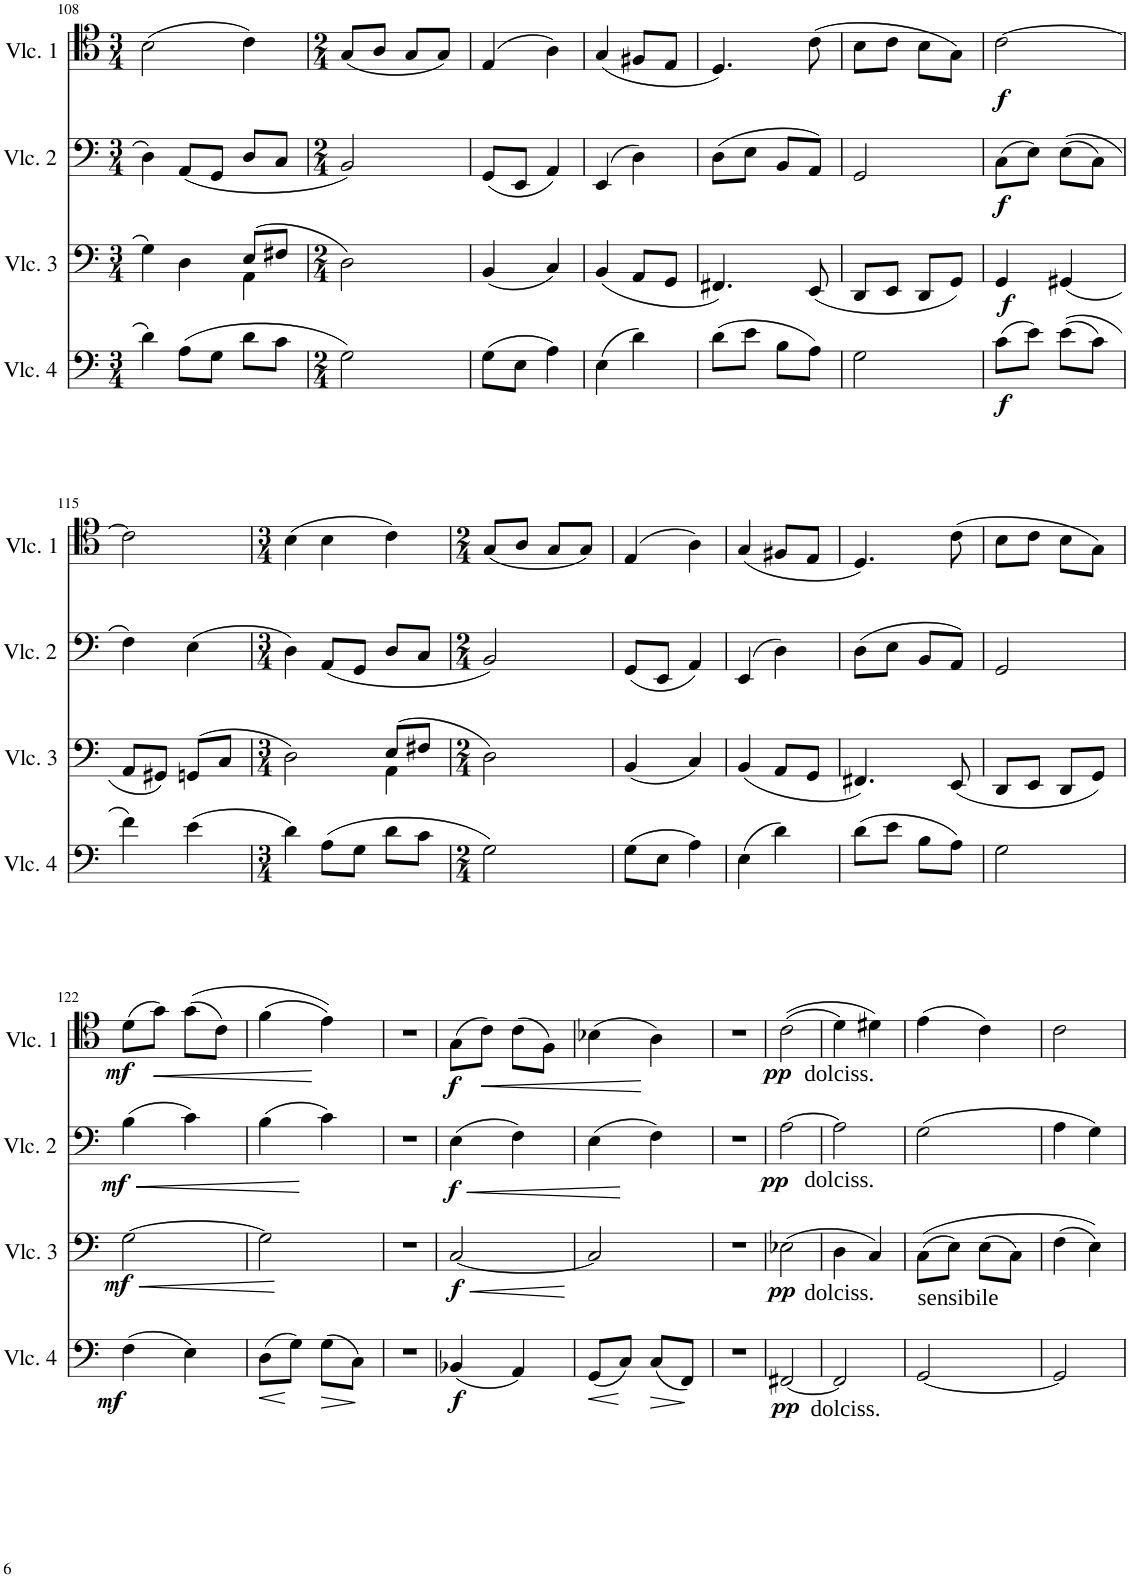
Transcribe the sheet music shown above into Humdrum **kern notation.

**kern	**dynam	**kern	**dynam	**kern	**dynam	**kern	**dynam
*part4	*part4	*part3	*part3	*part2	*part2	*part1	*part1
*staff4	*staff4	*staff3	*staff3	*staff2	*staff2	*staff1	*staff1
*I"Cello 4	*	*I"Cello 3	*	*I"Cello 2	*	*I"Cello 1	*
!!LO:PB:g=z
*clefF4	*	*clefF4	*	*clefF4	*	*clefC4	*
*k[]	*	*k[]	*	*k[]	*	*k[]	*
*M3/4	*	*M3/4	*	*M3/4	*	*M3/4	*
=108	=108	=108	=108	=108	=108	=108	=108
*	*	*^	*	*	*	*	*
4d\	.	4G\	2ryy	.	4D\	.	(2B\	.
(8A\L	.	4D\	.	.	(8AA/L	.	.	.
8G\J	.	.	.	.	8GG/J	.	.	.
8d\L	.	(8E/L	4AA\	.	8D/L	.	4c\)	.
8c\J	.	8F#X/J	.	.	8C/J	.	.	.
*	*	*v	*v	*	*	*	*	*
=109	=109	=109	=109	=109	=109	=109	=109
*M2/4	*	*M2/4	*	*M2/4	*	*M2/4	*
2G\)	.	2D\)	.	2BB/)	.	(8G/L	.
.	.	.	.	.	.	8A/J	.
.	.	.	.	.	.	8G/L	.
.	.	.	.	.	.	8G/J)	.
=110	=110	=110	=110	=110	=110	=110	=110
(8G\L	.	(4BB/	.	(8GG/L	.	(4E/	.
8E\J	.	.	.	8EE/J	.	.	.
4A\)	.	4C/)	.	4AA/)	.	4A\)	.
=111	=111	=111	=111	=111	=111	=111	=111
(4E\	.	(4BB/	.	(4EE/	.	(4G/	.
4d\)	.	8AA/L	.	4D\)	.	8F#X/L	.
.	.	8GG/J	.	.	.	8E/J	.
=112	=112	=112	=112	=112	=112	=112	=112
(8d\L	.	4.FF#X/)	.	(8D\L	.	4.D/)	.
8e\J	.	.	.	8E\J	.	.	.
8B\L	.	.	.	8BB/L	.	.	.
8A\J)	.	(8EE/	.	8AA/J)	.	(8c\	.
=113	=113	=113	=113	=113	=113	=113	=113
2G\	.	8DD/L	.	2GG/	.	8B\L	.
.	.	8EE/J	.	.	.	8c\J	.
.	.	8DD/L	.	.	.	8B\L	.
.	.	8GG/J)	.	.	.	8G\J)	.
=114	=114	=114	=114	=114	=114	=114	=114
!	!LO:DY:b	!	!LO:DY:b	!	!LO:DY:b	!	!LO:DY:b
(8c\L	f	4GG/	f	(8C\L	f	[2c\	f
8e\J)	.	.	.	8E\J)	.	.	.
((8e\L	.	(4GG#X/	.	((8E\L	.	.	.
8c\J)	.	.	.	8C\J)	.	.	.
!!LO:LB:g=z
=115	=115	=115	=115	=115	=115	=115	=115
4f\)	.	8AA/L	.	4F\)	.	2c\]	.
.	.	8GG#X/J)	.	.	.	.	.
(4e\	.	(8GGn/L	.	(4E\	.	.	.
.	.	8C/J	.	.	.	.	.
=116	=116	=116	=116	=116	=116	=116	=116
*M3/4	*	*M3/4	*	*M3/4	*	*M3/4	*
*	*	*^	*	*	*	*	*
4d\)	.	2D\)	2ryy	.	4D\)	.	(4B\	.
(8A\L	.	.	.	.	(8AA/L	.	4B\	.
8G\J	.	.	.	.	8GG/J	.	.	.
8d\L	.	(8E/L	4AA\	.	8D/L	.	4c\)	.
8c\J	.	8F#X/J	.	.	8C/J	.	.	.
*	*	*v	*v	*	*	*	*	*
=117	=117	=117	=117	=117	=117	=117	=117
*M2/4	*	*M2/4	*	*M2/4	*	*M2/4	*
2G\)	.	2D\)	.	2BB/)	.	(8G/L	.
.	.	.	.	.	.	8A/J	.
.	.	.	.	.	.	8G/L	.
.	.	.	.	.	.	8G/J)	.
=118	=118	=118	=118	=118	=118	=118	=118
(8G\L	.	(4BB/	.	(8GG/L	.	(4E/	.
8E\J	.	.	.	8EE/J	.	.	.
4A\)	.	4C/)	.	4AA/)	.	4A\)	.
=119	=119	=119	=119	=119	=119	=119	=119
(4E\	.	(4BB/	.	(4EE/	.	(4G/	.
4d\)	.	8AA/L	.	4D\)	.	8F#X/L	.
.	.	8GG/J	.	.	.	8E/J	.
=120	=120	=120	=120	=120	=120	=120	=120
(8d\L	.	4.FF#X/)	.	(8D\L	.	4.D/)	.
8e\J	.	.	.	8E\J	.	.	.
8B\L	.	.	.	8BB/L	.	.	.
8A\J)	.	(8EE/	.	8AA/J)	.	(8c\	.
=121	=121	=121	=121	=121	=121	=121	=121
2G\	.	8DD/L	.	2GG/	.	8B\L	.
.	.	8EE/J	.	.	.	8c\J	.
.	.	8DD/L	.	.	.	8B\L	.
.	.	8GG/J)	.	.	.	8G\J)	.
!!LO:LB:g=z
=122	=122	=122	=122	=122	=122	=122	=122
!	!LO:DY:b	!	!LO:HP:b	!	!LO:HP:b	!	!
!	!	!	!LO:DY:n=1:b	!	!LO:DY:n=1:b	!	!LO:DY:b
(4F\	mf	[2G\	< mf	(4B\	< mf	(8d\L	mf
!	!	!	!	!	!	!	!LO:HP:b
.	.	.	.	.	.	8g\J)	<
4E\)	.	.	.	4c\)	.	((8g\L	.
.	.	.	.	.	.	8c\J)	.
.	.	.	[	.	.	.	.
=123	=123	=123	=123	=123	=123	=123	=123
!	!LO:HP:b	!	!	!	!	!	!
(8D\L	<	2G\]	.	(4B\	.	(4f\	.
8G\J)	[	.	.	.	.	.	.
!	!LO:HP:b	!	!	!	!	!	!
(8G\L	>	.	.	4c\)	[	4e\))	[
8C\J)	]	.	.	.	.	.	.
=124	=124	=124	=124	=124	=124	=124	=124
2r	.	2r	.	2r	.	2r	.
=125	=125	=125	=125	=125	=125	=125	=125
!	!LO:DY:b	!	!LO:HP:b	!	!LO:HP:b	!	!
!	!	!	!LO:DY:n=1:b	!	!LO:DY:n=1:b	!	!LO:DY:b
(4BB-X/	f	[2C/	< f	(4E\	< f	(8G\L	f
!	!	!	!	!	!	!	!LO:HP:b
.	.	.	.	.	.	8c\J)	<
4AA/)	.	.	.	4F\)	.	(8c\L	.
.	.	.	.	.	.	8F\J)	.
.	.	.	[	.	.	.	.
=126	=126	=126	=126	=126	=126	=126	=126
!	!LO:HP:b	!	!	!	!	!	!
(8GG/L	<	2C/]	.	(4E\	.	(4B-X\	.
8C/J)	[	.	.	.	.	.	.
!	!LO:HP:b	!	!	!	!	!	!
(8C/L	>	.	.	4F\)	[	4A\)	[
8FF/J)	]	.	.	.	.	.	.
=127	=127	=127	=127	=127	=127	=127	=127
2r	.	2r	.	2r	.	2r	.
=128	=128	=128	=128	=128	=128	=128	=128
!	!	!	!	!	!	!LO:TX:b:t=dolciss.	!
!	!	!	!	!LO:TX:b:t=dolciss.	!	!	!
!	!	!LO:TX:b:t=dolciss.	!	!	!	!	!
!LO:TX:b:t=dolciss.	!	!	!	!	!	!	!
!	!LO:DY:b	!	!LO:DY:b	!	!LO:DY:b	!	!LO:DY:b
[2FF#X/	pp	(2E-X\	pp	[2A\	pp	((2c\	pp
=129	=129	=129	=129	=129	=129	=129	=129
2FF#/]	.	4D\	.	2A\]	.	4d\)	.
.	.	4C/)	.	.	.	4d#X\)	.
=130	=130	=130	=130	=130	=130	=130	=130
!	!	!LO:TX:b:t=sensibile	!	!	!	!	!
[2GG/	.	((8C\L	.	(2G\	.	(4e\	.
.	.	8E\J)	.	.	.	.	.
.	.	(8E\L	.	.	.	4c\)	.
.	.	8C\J)	.	.	.	.	.
=131	=131	=131	=131	=131	=131	=131	=131
2GG/]	.	(4F\	.	4A\	.	2c\	.
.	.	4E\))	.	4G\)	.	.	.
=	=	=	=	=	=	=	=
*-	*-	*-	*-	*-	*-	*-	*-
